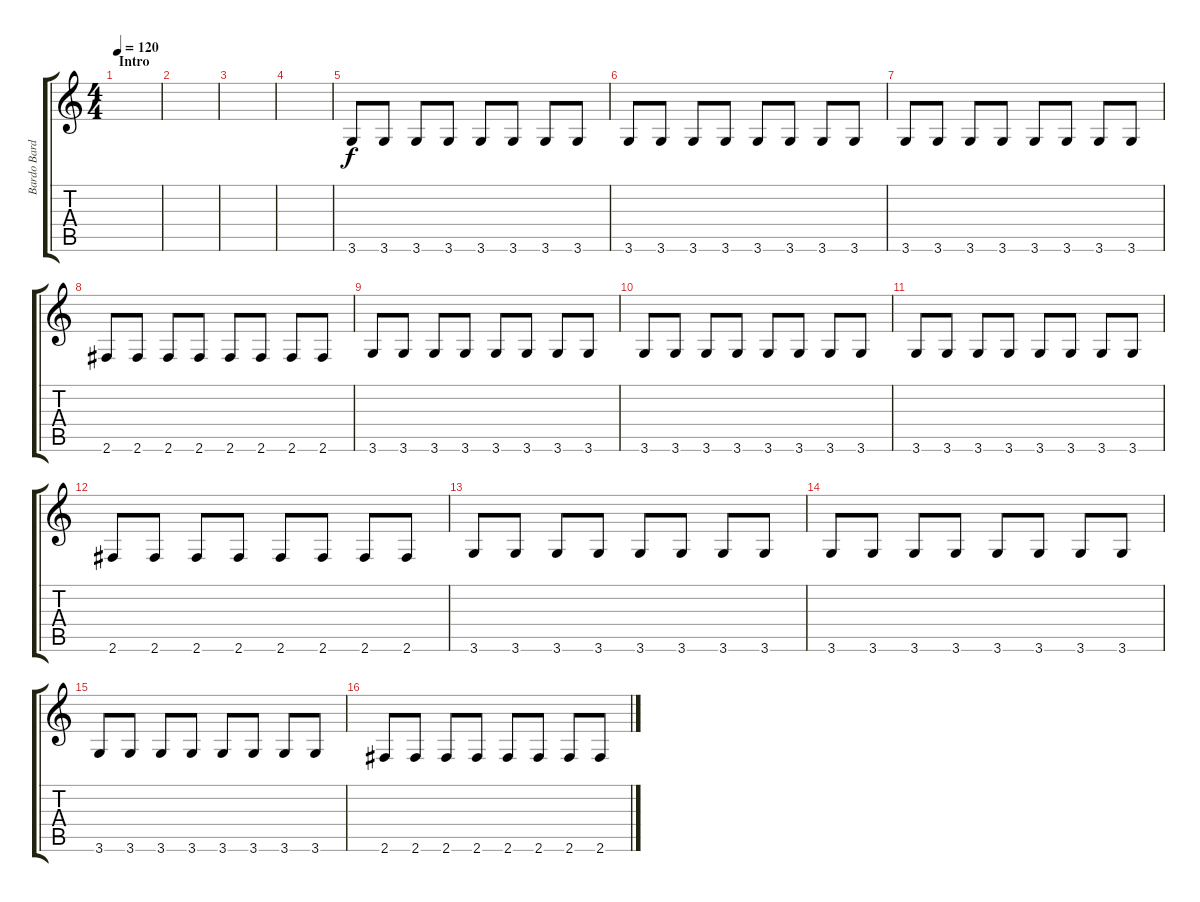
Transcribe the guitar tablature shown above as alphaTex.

\track ("Bardo Bardosson" "Bardo Bard") {instrument distortionguitar}
\staff {score tabs}
\tuning (E4 B3 G3 D3 A2 E2) {hide}
\ts (4 4)
\section ("" "Intro")
\tempo 120
\clef g2
\ks c
|
|
|
|
3.6.8 3.6.8 3.6.8 3.6.8 3.6.8 3.6.8 3.6.8 3.6.8 |
3.6.8 3.6.8 3.6.8 3.6.8 3.6.8 3.6.8 3.6.8 3.6.8 |
3.6.8 3.6.8 3.6.8 3.6.8 3.6.8 3.6.8 3.6.8 3.6.8 |
2.6.8 2.6.8 2.6.8 2.6.8 2.6.8 2.6.8 2.6.8 2.6.8 |
3.6.8 3.6.8 3.6.8 3.6.8 3.6.8 3.6.8 3.6.8 3.6.8 |
3.6.8 3.6.8 3.6.8 3.6.8 3.6.8 3.6.8 3.6.8 3.6.8 |
3.6.8 3.6.8 3.6.8 3.6.8 3.6.8 3.6.8 3.6.8 3.6.8 |
2.6.8 2.6.8 2.6.8 2.6.8 2.6.8 2.6.8 2.6.8 2.6.8 |
3.6.8 3.6.8 3.6.8 3.6.8 3.6.8 3.6.8 3.6.8 3.6.8 |
3.6.8 3.6.8 3.6.8 3.6.8 3.6.8 3.6.8 3.6.8 3.6.8 |
3.6.8 3.6.8 3.6.8 3.6.8 3.6.8 3.6.8 3.6.8 3.6.8 |
2.6.8 2.6.8 2.6.8 2.6.8 2.6.8 2.6.8 2.6.8 2.6.8
